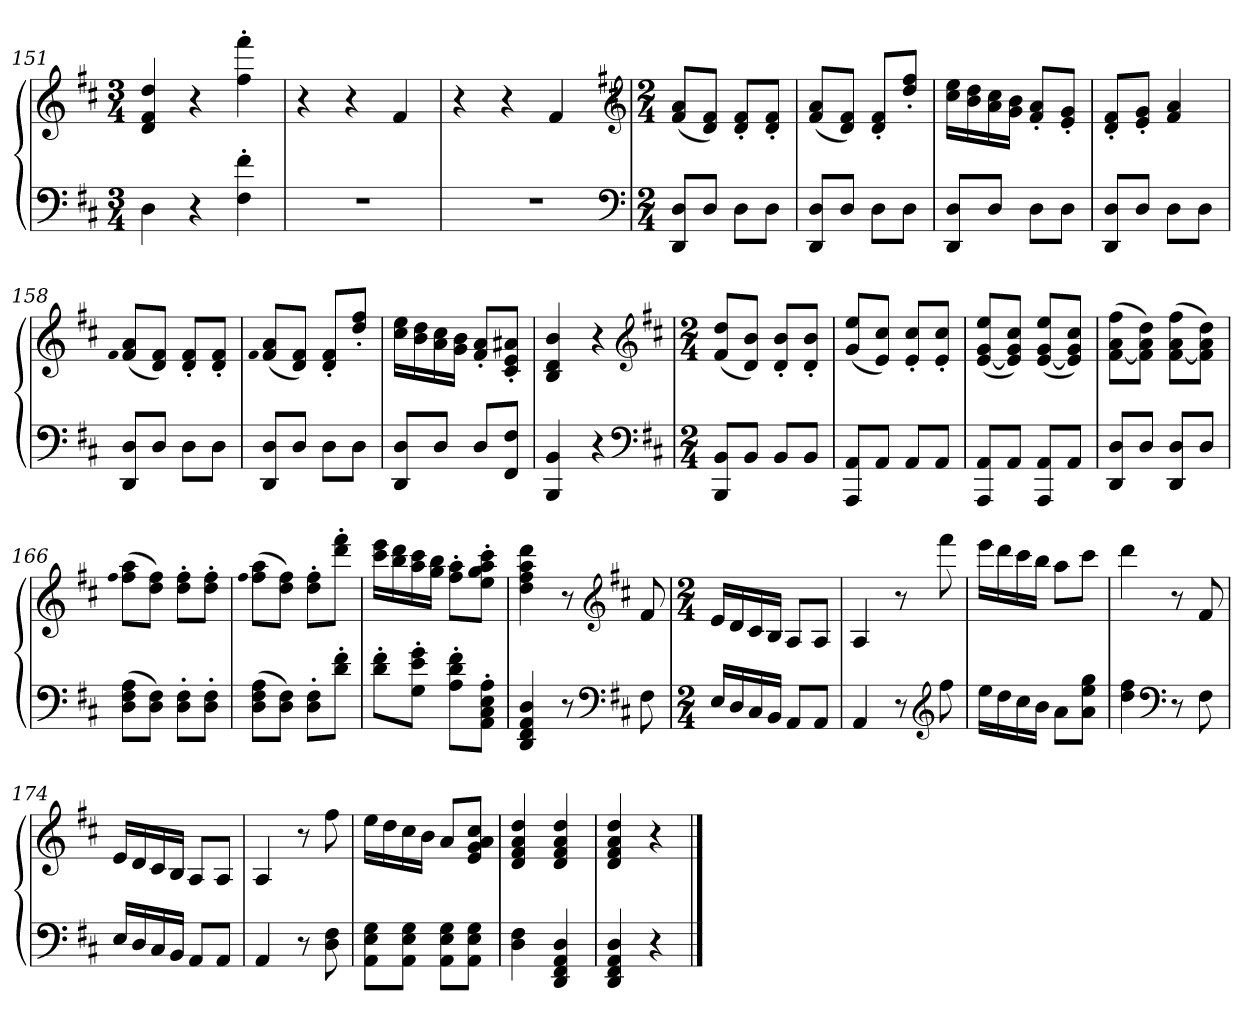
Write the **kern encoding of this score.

**kern	**kern
*part1	*part1
*staff2	*staff1
*clefF4	*clefG2
*k[f#c#]	*k[f#c#]
*D:	*D:
*M3/4	*M3/4
=151	=151
4D	4d 4f# 4dd
4r	4r
4F#' 4f#'	4ff#' 4fff#'
=152	=152
2.r	4r
.	4r
.	4f#
=153	=153
2.r	4r
.	4r
.	4f#
*clefF4	*clefG2
*k[f#c#]	*k[f#c#]
*D:	*D:
=154	=154
*M2/4	*M2/4
8DD 8DL	(8f# 8aL
8DJ	8d 8f#J)
8DL	8d' 8f#'L
8DJ	8d' 8f#'J
=155	=155
8DD 8DL	(8f# 8aL
8DJ	8d 8f#J)
8DL	8d' 8f#'L
8DJ	8dd' 8ff#'J
=156	=156
8DD 8DL	16cc# 16eeLL
.	16b 16dd
8DJ	16a 16cc#
.	16g 16bJJ
8DL	8f#' 8a'L
8DJ	8e' 8g'J
=157	=157
8DD 8DL	8d' 8f#'L
8DJ	8e' 8g'J
8DL	4f# 4a
8DJ	.
=158	=158
.	qf#
8DD 8DL	(8f# 8aL
8DJ	8d 8f#J)
8DL	8d' 8f#'L
8DJ	8d' 8f#'J
=159	=159
.	qf#
8DD 8DL	(8f# 8aL
8DJ	8d 8f#J)
8DL	8d' 8f#'L
8DJ	8dd' 8ff#'J
=160	=160
8DD 8DL	16cc# 16eeLL
.	16b 16dd
8DJ	16a 16cc#
.	16g 16bJJ
8DL	8f#' 8a'L
8FF# 8F#J	8c#' 8e' 8a#X'J
=161	=161
4BBB 4BB	4B 4d 4b
4r	4r
*clefF4	*clefG2
*k[f#c#]	*k[f#c#]
*D:	*D:
=162	=162
*M2/4	*M2/4
8BBB 8BBL	(8f# 8ddL
8BBJ	8d 8bJ)
8BBL	8d' 8b'L
8BBJ	8d' 8b'J
=163	=163
8AAA 8AAL	(8g 8eeL
8AAJ	8e 8cc#J)
8AAL	8e' 8cc#'L
8AAJ	8e' 8cc#'J
=164	=164
8AAA 8AAL	([8e 8g 8eeL
8AAJ	8e] 8g 8cc#J)
8AAA 8AAL	([8e 8g 8eeL
8AAJ	8e] 8g 8cc#J)
=165	=165
8DD 8DL	([8f# 8a 8ff#L
8DJ	8f#] 8a 8ddJ)
8DD 8DL	([8f# 8a 8ff#L
8DJ	8f#] 8a 8ddJ)
=166	=166
.	qff#
(8D 8F# 8AL	(8ff# 8aaL
8D 8F#J)	8dd 8ff#J)
8D' 8F#'L	8dd' 8ff#'L
8D' 8F#'J	8dd' 8ff#'J
=167	=167
.	qff#
(8D 8F# 8AL	(8ff# 8aaL
8D 8F#J)	8dd 8ff#J)
8D' 8F#'L	8dd' 8ff#'L
8d' 8f#'J	8ddd' 8fff#'J
=168	=168
8d' 8f#'L	16ccc# 16eeeLL
.	16bb 16ddd
8G' 8e' 8g'J	16aa 16ccc#
.	16gg 16bbJJ
8A' 8d' 8f#'L	8ff#' 8aa'L
8AA' 8C#' 8E' 8A'J	8ee' 8gg' 8aa' 8ccc#'J
=169	=169
4DD 4FF# 4AA 4D	4dd 4ff# 4aa 4ddd
8r	8r
*clefF4	*clefG2
*k[f#c#]	*k[f#c#]
*D:	*D:
8F#	8f#
=170	=170
*M2/4	*M2/4
16ELL	16eLL
16D	16d
16C#	16c#
16BBJJ	16BJJ
8AAL	8AL
8AAJ	8AJ
=171	=171
4AA	4A
8r	8r
*clefG2	*
8ff#	8fff#
=172	=172
16eeLL	16eeeLL
16dd	16ddd
16cc#	16ccc#
16bJJ	16bbJJ
8aL	8aaL
8a 8ee 8ggJ	8ccc#J
=173	=173
4dd 4ff#	4ddd
*clefF4	*
8r	8r
8F#	8f#
=174	=174
16ELL	16eLL
16D	16d
16C#	16c#
16BBJJ	16BJJ
8AAL	8AL
8AAJ	8AJ
=175	=175
4AA	4A
8r	8r
8D 8F#	8ff#
=176	=176
8AA 8E 8GL	16eeLL
.	16dd
8AA 8E 8GJ	16cc#
.	16bJJ
8AA 8E 8GL	8aL
8AA 8E 8GJ	8e 8g 8a 8cc#J
=177	=177
4D 4F#	4d 4f# 4a 4dd
4DD 4FF# 4AA 4D	4d 4f# 4a 4dd
=178	=178
4DD 4FF# 4AA 4D	4d 4f# 4a 4dd
4r	4r
==	==
*-	*-
